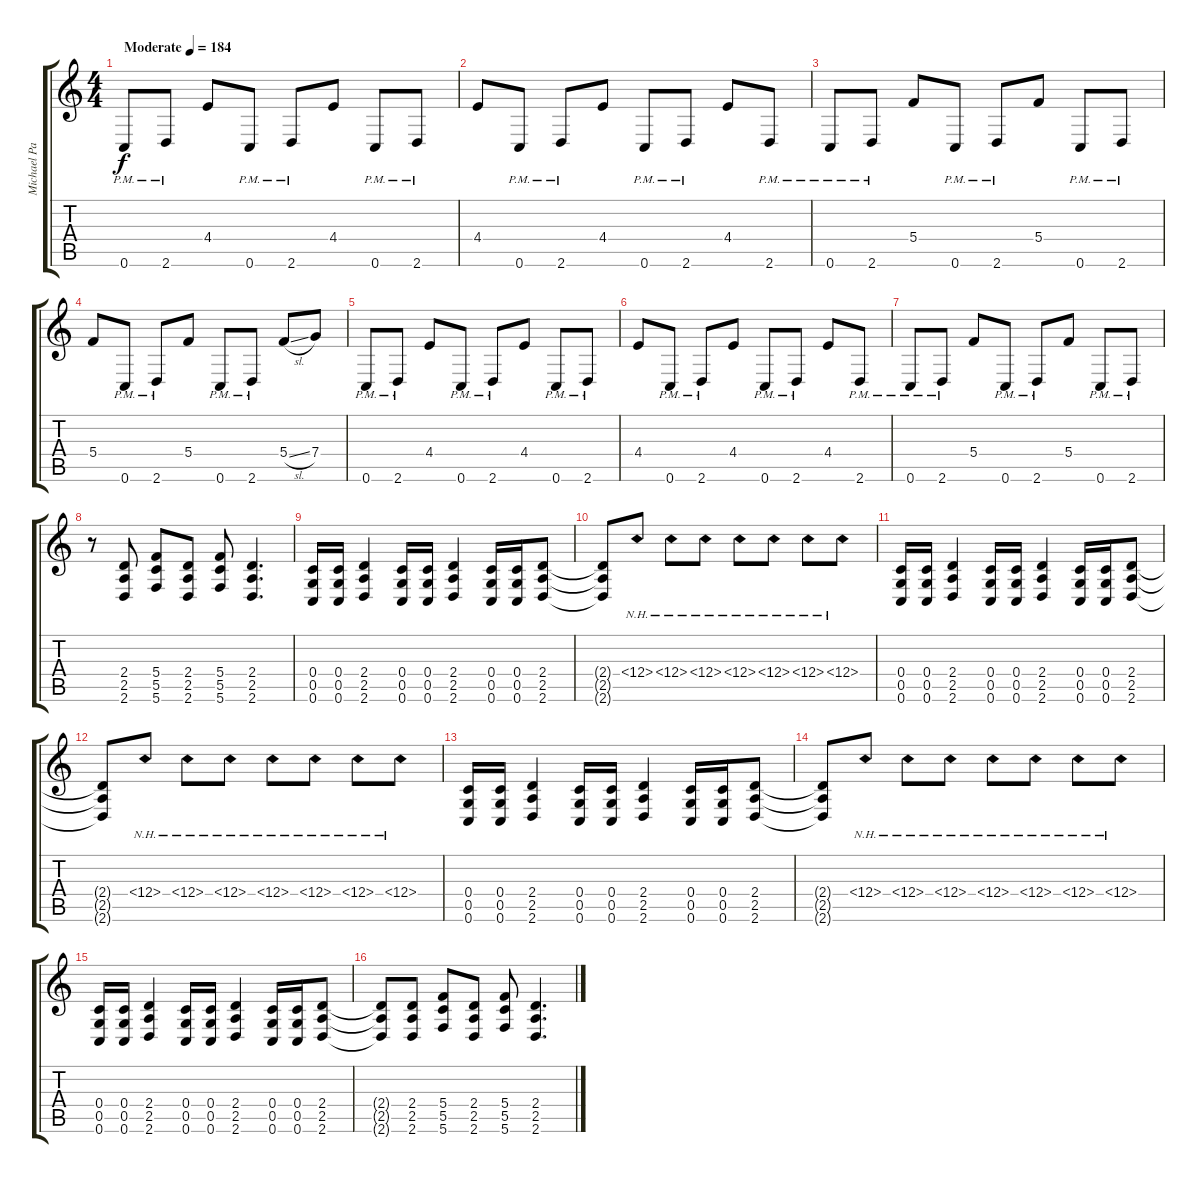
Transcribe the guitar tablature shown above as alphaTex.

\track ("Michael Paget - Guitar" "Michael Pa") {instrument distortionguitar}
\staff {score tabs}
\tuning (D4 A3 F3 C3 G2 C2) {hide}
\ts (4 4)
\tempo (184 "Moderate")
\clef g2
\ks c
0.6{pm}.8{dy f instrument distortionguitar} 2.6{pm}.8 4.4.8 0.6{pm}.8 2.6{pm}.8 4.4.8 0.6{pm}.8 2.6{pm}.8 |
4.4.8 0.6{pm}.8 2.6{pm}.8 4.4.8 0.6{pm}.8 2.6{pm}.8 4.4.8 2.6{pm}.8 |
0.6{pm}.8 2.6{pm}.8 5.4.8 0.6{pm}.8 2.6{pm}.8 5.4.8 0.6{pm}.8 2.6{pm}.8 |
5.4.8 0.6{pm}.8 2.6{pm}.8 5.4.8 0.6{pm}.8 2.6{pm}.8 5.4{sl}.8 7.4.8 |
0.6{pm}.8 2.6{pm}.8 4.4.8 0.6{pm}.8 2.6{pm}.8 4.4.8 0.6{pm}.8 2.6{pm}.8 |
4.4.8 0.6{pm}.8 2.6{pm}.8 4.4.8 0.6{pm}.8 2.6{pm}.8 4.4.8 2.6{pm}.8 |
0.6{pm}.8 2.6{pm}.8 5.4.8 0.6{pm}.8 2.6{pm}.8 5.4.8 0.6{pm}.8 2.6{pm}.8 |
r.8 (2.4 2.5 2.6).8 (5.4 5.5 5.6).8 (2.4 2.5 2.6).8 (5.4 5.5 5.6).8 (2.4 2.5 2.6).4{d} |
(0.4 0.5 0.6).16 (0.4 0.5 0.6).16 (2.4 2.5 2.6).4 (0.4 0.5 0.6).16 (0.4 0.5 0.6).16 (2.4 2.5 2.6).4 (0.4 0.5 0.6).16 (0.4 0.5 0.6).16 (2.4 2.5 2.6).8 |
(2.4{t} 2.5{t} 2.6{t}).8 12.4{nh}.8 12.4{nh}.8 12.4{nh}.8 12.4{nh}.8 12.4{nh}.8 12.4{nh}.8 12.4{nh}.8 |
(0.4 0.5 0.6).16 (0.4 0.5 0.6).16 (2.4 2.5 2.6).4 (0.4 0.5 0.6).16 (0.4 0.5 0.6).16 (2.4 2.5 2.6).4 (0.4 0.5 0.6).16 (0.4 0.5 0.6).16 (2.4 2.5 2.6).8 |
(2.4{t} 2.5{t} 2.6{t}).8 12.4{nh}.8 12.4{nh}.8 12.4{nh}.8 12.4{nh}.8 12.4{nh}.8 12.4{nh}.8 12.4{nh}.8 |
(0.4 0.5 0.6).16 (0.4 0.5 0.6).16 (2.4 2.5 2.6).4 (0.4 0.5 0.6).16 (0.4 0.5 0.6).16 (2.4 2.5 2.6).4 (0.4 0.5 0.6).16 (0.4 0.5 0.6).16 (2.4 2.5 2.6).8 |
(2.4{t} 2.5{t} 2.6{t}).8 12.4{nh}.8 12.4{nh}.8 12.4{nh}.8 12.4{nh}.8 12.4{nh}.8 12.4{nh}.8 12.4{nh}.8 |
(0.4 0.5 0.6).16 (0.4 0.5 0.6).16 (2.4 2.5 2.6).4 (0.4 0.5 0.6).16 (0.4 0.5 0.6).16 (2.4 2.5 2.6).4 (0.4 0.5 0.6).16 (0.4 0.5 0.6).16 (2.4 2.5 2.6).8 |
(2.4{t} 2.5{t} 2.6{t}).8 (2.4 2.5 2.6).8 (5.4 5.5 5.6).8 (2.4 2.5 2.6).8 (5.4 5.5 5.6).8 (2.4 2.5 2.6).4{d}
